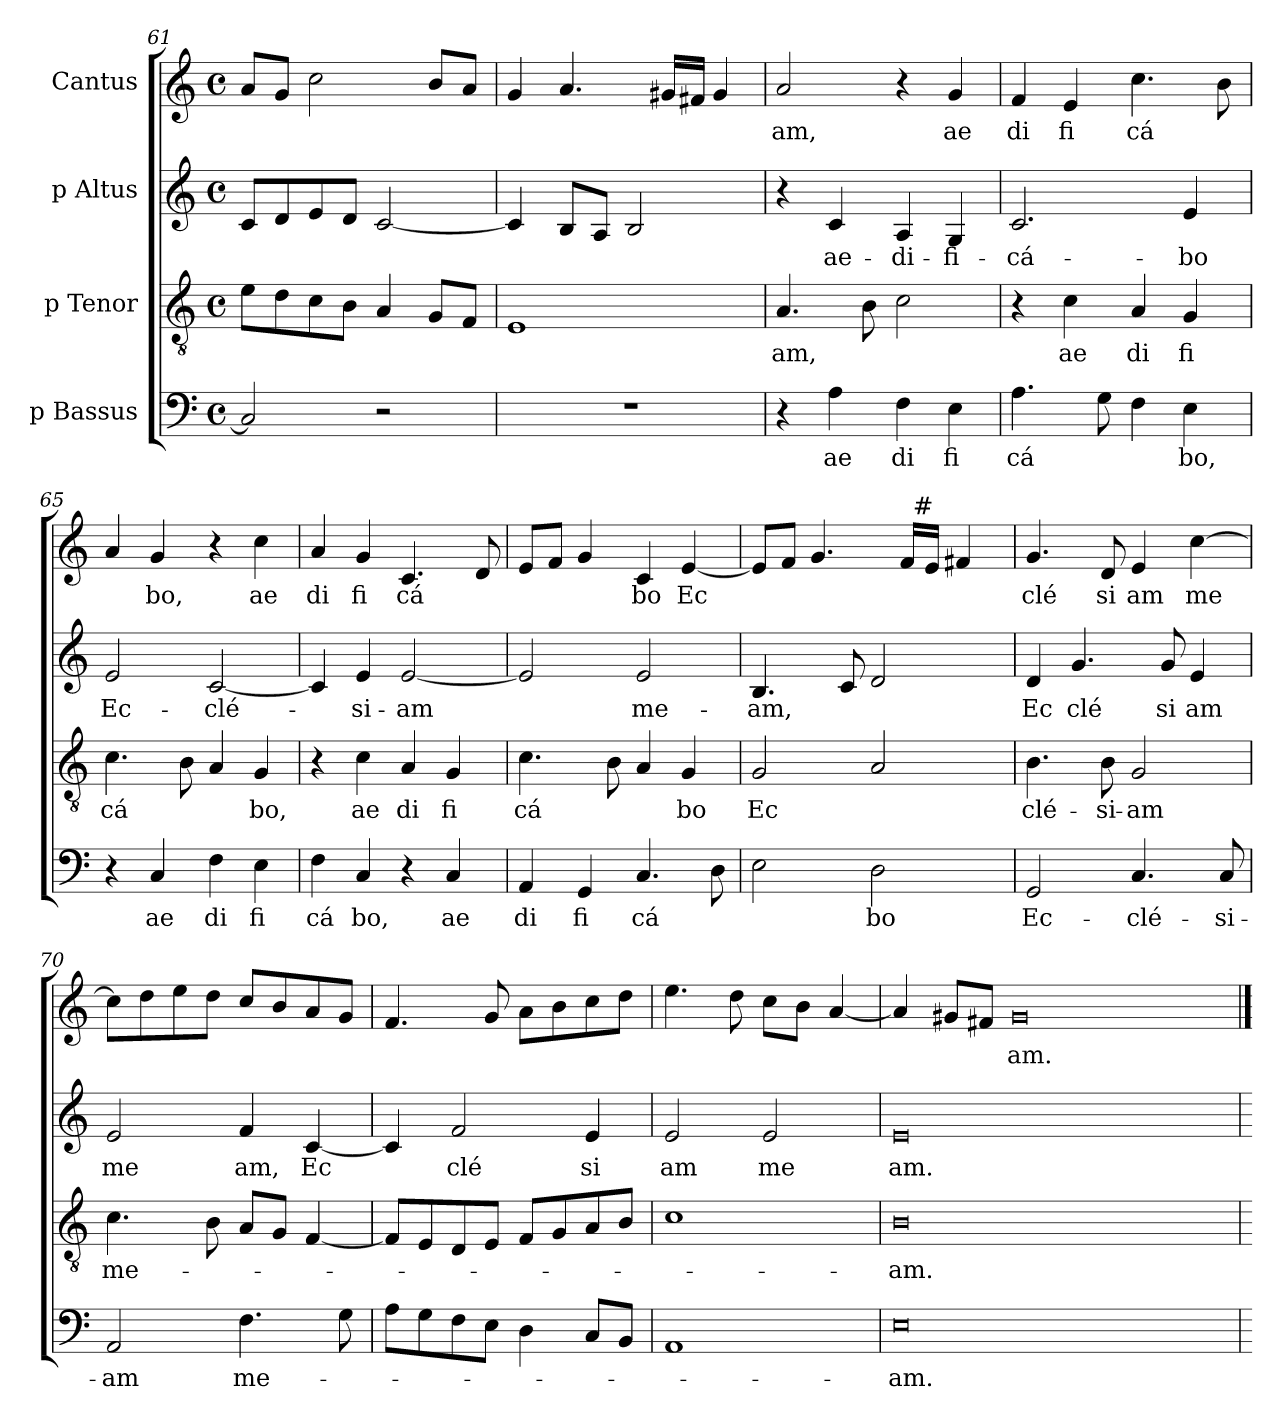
**kern	**text	**kern	**text	**kern	**text	**kern	**text
*part4	*part4	*part3	*part3	*part2	*part2	*part1	*part1
*staff4	*staff4	*staff3	*staff3	*staff2	*staff2	*staff1	*staff1
*I"p Bassus	*	*I"p Tenor	*	*I"p Altus	*	*I"Cantus	*
*clefF4	*	*clefGv2	*	*clefG2	*	*clefG2	*
*M4/4	*	*M4/4	*	*M4/4	*	*M4/4	*
*met(c)	*	*met(c)	*	*met(c)	*	*met(c)	*
=61	=61	=61	=61	=61	=61	=61	=61
2C/]	.	8e\L	.	8c/L	.	8a/L	.
.	.	8d\	.	8d/	.	8g/J	.
.	.	8c\	.	8e/	.	2cc\	.
.	.	8B\J	.	8d/J	.	.	.
2r	.	4A/	.	[<2c/	.	.	.
.	.	8G/L	.	.	.	8b/L	.
.	.	8F/J	.	.	.	8a/J	.
=62	=62	=62	=62	=62	=62	=62	=62
1r	.	1E	.	4c/]	.	4g/	.
.	.	.	.	8B/L	.	4.a/	.
.	.	.	.	8A/J	.	.	.
.	.	.	.	2B/	.	.	.
.	.	.	.	.	.	16g#X/L	.
.	.	.	.	.	.	16f#X/J	.
.	.	.	.	.	.	4g#/	.
!!LO:LB:g=z
=63	=63	=63	=63	=63	=63	=63	=63
!	!	!	!LO:LY:b	!	!	!	!LO:LY:b:cj
4r	.	4.A/	am,	4r	.	2a/	am,
!	!LO:LY:b:cj	!	!	!	!LO:LY:b:cj	!	!
4A\	ae	.	.	4c/	ae-	.	.
.	.	8B\	.	.	.	.	.
!	!LO:LY:b:cj	!	!	!	!LO:LY:b:cj	!	!
4F\	di	2c\	.	4A/	-di-	4r	.
!	!LO:LY:b:cj	!	!	!	!LO:LY:b:cj	!	!LO:LY:b:cj
4E\	fi	.	.	4G/	-fi-	4g/	ae
=64	=64	=64	=64	=64	=64	=64	=64
!	!LO:LY:b:cj	!	!	!	!LO:LY:b:cj	!	!LO:LY:b:cj
4.A\	cá	4r	.	2.c/	-cá-	4f/	di
!	!	!	!LO:LY:b:cj	!	!	!	!LO:LY:b:cj
.	.	4c\	ae	.	.	4e/	fi
8G\	.	.	.	.	.	.	.
!	!	!	!LO:LY:b:cj	!	!	!	!LO:LY:b:cj
4F\	.	4A/	di	.	.	4.cc\	cá
!	!LO:LY:b:cj	!	!LO:LY:b:cj	!	!LO:LY:b:cj	!	!
4E\	bo,	4G/	fi	4e/	-bo	.	.
.	.	.	.	.	.	8b\	.
=65	=65	=65	=65	=65	=65	=65	=65
!	!	!	!LO:LY:b:cj	!	!LO:LY:b:cj	!	!
4r	.	4.c\	cá	2e/	Ec-	4a/	.
!	!LO:LY:b:cj	!	!	!	!	!	!LO:LY:b:cj
4C/	ae	.	.	.	.	4g/	bo,
.	.	8B\	.	.	.	.	.
!	!LO:LY:b:cj	!	!	!	!LO:LY:b:cj	!	!
4F\	di	4A/	.	[<2c/	-clé-	4r	.
!	!LO:LY:b:cj	!	!LO:LY:b:cj	!	!	!	!LO:LY:b:cj
4E\	fi	4G/	bo,	.	.	4cc\	ae
=66	=66	=66	=66	=66	=66	=66	=66
!	!LO:LY:b:cj	!	!	!	!	!	!LO:LY:b:cj
4F\	cá	4r	.	4c/]	.	4a/	di
!	!LO:LY:b:cj	!	!LO:LY:b:cj	!	!LO:LY:b:cj	!	!LO:LY:b:cj
4C/	bo,	4c\	ae	4e/	-si-	4g/	fi
!	!	!	!LO:LY:b:cj	!	!LO:LY:b:cj	!	!LO:LY:b:cj
4r	.	4A/	di	[<2e/	-am	4.c/	cá
!	!LO:LY:b:cj	!	!LO:LY:b:cj	!	!	!	!
4C/	ae	4G/	fi	.	.	.	.
.	.	.	.	.	.	8d/	.
=67	=67	=67	=67	=67	=67	=67	=67
!	!LO:LY:b:cj	!	!LO:LY:b:cj	!	!	!	!
4AA/	di	4.c\	cá	2e/]	.	8e/L	.
.	.	.	.	.	.	8f/J	.
!	!LO:LY:b:cj	!	!	!	!	!	!
4GG/	fi	.	.	.	.	4g/	.
.	.	8B\	.	.	.	.	.
!	!LO:LY:b:cj	!	!	!	!LO:LY:b:cj	!	!LO:LY:b:cj
4.C/	cá	4A/	.	2e/	me-	4c/	bo
!	!	!	!LO:LY:b:cj	!	!	!	!LO:LY:b:cj
.	.	4G/	bo	.	.	[<4e/	Ec
8D\	.	.	.	.	.	.	.
=68	=68	=68	=68	=68	=68	=68	=68
!	!	!	!LO:LY:b:cj	!	!LO:LY:b	!	!
*	*	*	*	*	*	*^	*
2E\	.	2G/	Ec	4.B/	-am,	8e/L]	2ryy	.
.	.	.	.	.	.	8f/J	.	.
.	.	.	.	.	.	4.g/	.	.
.	.	.	.	8c/	.	.	.	.
!	!LO:LY:b:cj	!	!	!	!	!	!	!
2D\	bo	2A/	.	2d/	.	.	8ryy	.
.	.	.	.	.	.	16f/L	32ryy	.
!	!	!	!	!	!	!	!LO:TX:a:t=#	!
.	.	.	.	.	.	.	4ryy	.
.	.	.	.	.	.	16e/J	.	.
.	.	.	.	.	.	4f#X/	.	.
.	.	.	.	.	.	.	16.ryy	.
!!LO:LB:g=z
=69	=69	=69	=69	=69	=69	=69	=69	=69
!	!LO:LY:b:cj	!	!LO:LY:b:cj	!	!LO:LY:b:cj	!	!	!LO:LY:b:cj
*	*	*	*	*	*	*v	*v	*
2GG/	Ec-	4.B\	clé-	4d/	Ec	4.g/	clé
!	!	!	!	!	!LO:LY:b:cj	!	!
.	.	.	.	4.g/	clé	.	.
!	!	!	!LO:LY:b:cj	!	!	!	!LO:LY:b:cj
.	.	8B\	-si-	.	.	8d/	si
!	!LO:LY:b:cj	!	!LO:LY:b:cj	!	!	!	!LO:LY:b:cj
4.C/	-clé-	2G/	-am	.	.	4e/	am
!	!	!	!	!	!LO:LY:b:cj	!	!
.	.	.	.	8g/	si	.	.
!	!	!	!	!	!LO:LY:b:cj	!	!LO:LY:b
.	.	.	.	4e/	am	[>4cc\	me
!	!LO:LY:b:cj	!	!	!	!	!	!
8C/	-si-	.	.	.	.	.	.
=70	=70	=70	=70	=70	=70	=70	=70
!	!LO:LY:b:cj	!	!LO:LY:b	!	!LO:LY:b:cj	!	!
2AA/	-am	4.c\	me-	2e/	me	8cc\L]	.
.	.	.	.	.	.	8dd\	.
.	.	.	.	.	.	8ee\	.
.	.	8B\	.	.	.	8dd\J	.
!	!LO:LY:b	!	!	!	!LO:LY:b:cj	!	!
4.F\	me-	8A/L	.	4f/	am,	8cc/L	.
.	.	8G/J	.	.	.	8b/	.
!	!	!	!	!	!LO:LY:b:cj	!	!
.	.	[<4F/	.	[<4c/	Ec	8a/	.
8G\	.	.	.	.	.	8g/J	.
=71	=71	=71	=71	=71	=71	=71	=71
8A\L	.	8F/L]	.	4c/]	.	4.f/	.
8G\	.	8E/	.	.	.	.	.
!	!	!	!	!	!LO:LY:b:cj	!	!
8F\	.	8D/	.	2f/	clé	.	.
8E\J	.	8E/J	.	.	.	8g/	.
4D\	.	8F/L	.	.	.	8a\L	.
.	.	8G/	.	.	.	8b\	.
!	!	!	!	!	!LO:LY:b:cj	!	!
8C/L	.	8A/	.	4e/	si	8cc\	.
8BB/J	.	8B/J	.	.	.	8dd\J	.
=72	=72	=72	=72	=72	=72	=72	=72
!	!	!	!	!	!LO:LY:b:cj	!	!
1AA	.	1c	.	2e/	am	4.ee\	.
.	.	.	.	.	.	8dd\	.
!	!	!	!	!	!LO:LY:b:cj	!	!
.	.	.	.	2e/	me	8cc\L	.
.	.	.	.	.	.	8b\J	.
.	.	.	.	.	.	[<4a/	.
=73	=73	=73	=73	=73	=73	=73	=73
!	!LO:LY:b:cj	!	!LO:LY:b:cj	!	!LO:LY:b:cj	!	!
0E	-am.	0B	-am.	0e	am.	4a/]	.
.	.	.	.	.	.	8g#X/L	.
.	.	.	.	.	.	8f#X/J	.
!	!	!	!	!	!	!	!LO:LY:b:cj
.	.	.	.	.	.	0g#	am.
2ryy	.	2ryy	.	2ryy	.	.	.
=	==	=	==	=	==	==	==
*-	*-	*-	*-	*-	*-	*-	*-
